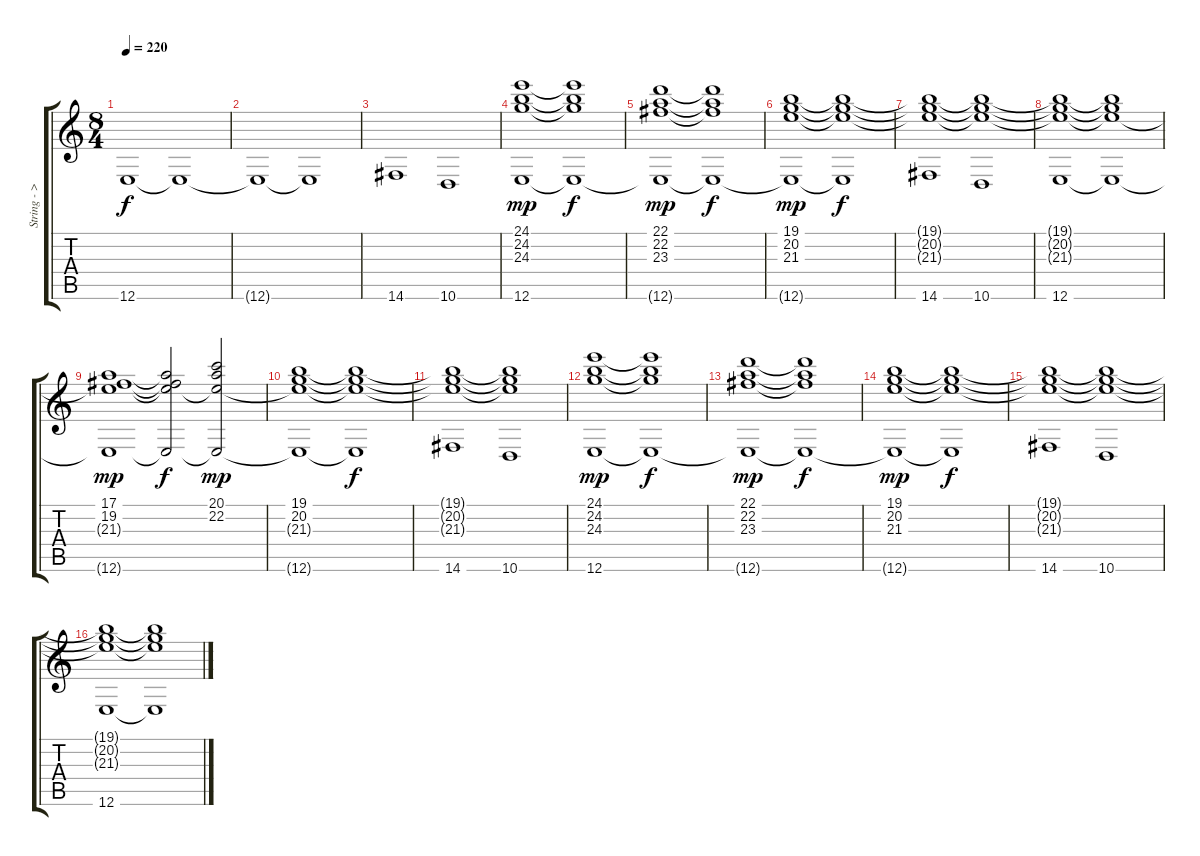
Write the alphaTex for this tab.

\track ("String - > Mustis" "String - >") {instrument stringensemble1}
\staff {score tabs}
\tuning (E4 B3 G3 D3 A2 E2) {hide}
\ts (8 4)
\tempo 220
\clef g2
\ks c
12.6{t}.1{dy f} 12.6{t}.1 |
12.6{t}.1 12.6{t}.1 |
14.6.1 10.6.1 |
(24.1 24.2 24.3 12.6).1{dy mp} (24.1{t} 24.2{t} 24.3{t} 12.6{t}).1{dy f} |
(22.1 22.2 23.3 12.6{t}).1{dy mp} (22.1{t} 22.2{t} 23.3{t} 12.6{t}).1{dy f} |
(19.1 20.2 21.3 12.6{t}).1{dy mp} (19.1{t} 20.2{t} 21.3{t} 12.6{t}).1{dy f} |
(19.1{t} 20.2{t} 21.3{t} 14.6).1 (19.1{t} 20.2{t} 21.3{t} 10.6).1 |
(19.1{t} 20.2{t} 21.3{t} 12.6).1 (19.1{t} 20.2{t} 21.3{t} 12.6{t}).1 |
(17.1 19.2 21.3{t} 12.6{t}).1{dy mp} (17.1{t} 19.2{t} 21.3{t} 12.6{t}).2{dy f} (20.1 22.2 21.3{t} 12.6{t}).2{dy mp} |
(19.1 20.2 21.3{t} 12.6{t}).1 (19.1{t} 20.2{t} 21.3{t} 12.6{t}).1{dy f} |
(19.1{t} 20.2{t} 21.3{t} 14.6).1 (19.1{t} 20.2{t} 21.3{t} 10.6).1 |
(24.1 24.2 24.3 12.6).1{dy mp} (24.1{t} 24.2{t} 24.3{t} 12.6{t}).1{dy f} |
(22.1 22.2 23.3 12.6{t}).1{dy mp} (22.1{t} 22.2{t} 23.3{t} 12.6{t}).1{dy f} |
(19.1 20.2 21.3 12.6{t}).1{dy mp} (19.1{t} 20.2{t} 21.3{t} 12.6{t}).1{dy f} |
(19.1{t} 20.2{t} 21.3{t} 14.6).1 (19.1{t} 20.2{t} 21.3{t} 10.6).1 |
(19.1{t} 20.2{t} 21.3{t} 12.6).1 (19.1{t} 20.2{t} 21.3{t} 12.6{t}).1
